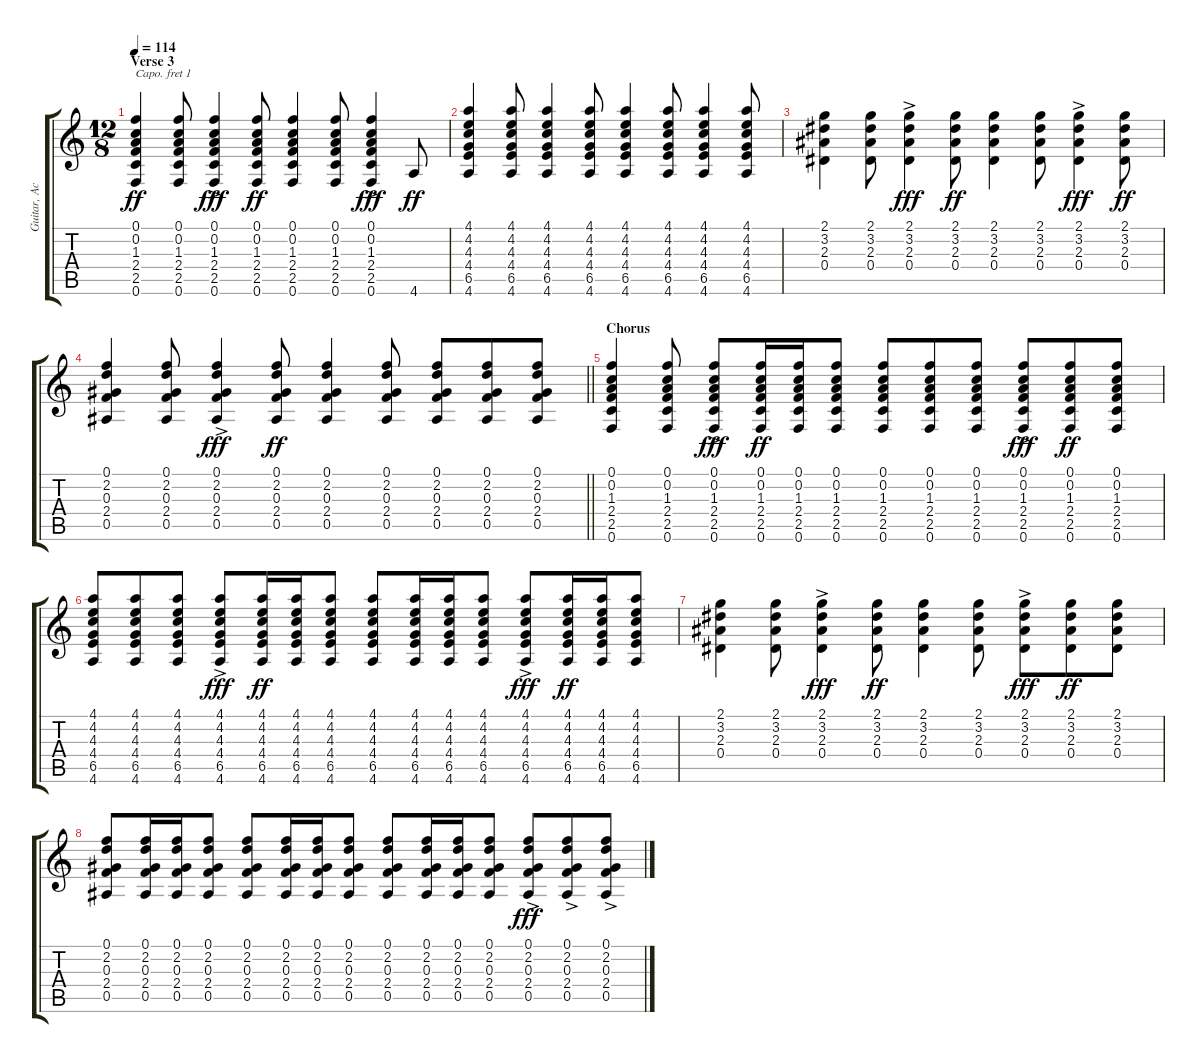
\track ("Guitar, Acoustic (Capo 1st fret)" "Guitar, Ac") {instrument acousticguitarnylon}
\staff {score tabs}
\capo 1
\tuning (E4 B3 G3 D3 A2 E2) {hide}
\ts (12 8)
\section ("" "Verse 3")
\tempo 114
\clef g2
\ks c
(0.1 0.2 1.3 2.4 2.5 0.6).4{dy ff} (0.1 0.2 1.3 2.4 2.5 0.6).8 (0.1{ac} 0.2{ac} 1.3{ac} 2.4{ac} 2.5{ac} 0.6{ac}).4{dy fff} (0.1 0.2 1.3 2.4 2.5 0.6).8{dy ff} (0.1 0.2 1.3 2.4 2.5 0.6).4 (0.1 0.2 1.3 2.4 2.5 0.6).8 (0.1{ac} 0.2{ac} 1.3{ac} 2.4{ac} 2.5{ac} 0.6{ac}).4{dy fff} 4.6.8{dy ff} |
(4.1 4.2 4.3 4.4 6.5 4.6).4 (4.1 4.2 4.3 4.4 6.5 4.6).8 (4.1 4.2 4.3 4.4 6.5 4.6).4 (4.1 4.2 4.3 4.4 6.5 4.6).8 (4.1 4.2 4.3 4.4 6.5 4.6).4 (4.1 4.2 4.3 4.4 6.5 4.6).8 (4.1 4.2 4.3 4.4 6.5 4.6).4 (4.1 4.2 4.3 4.4 6.5 4.6).8 |
(2.1 3.2 2.3 0.4).4 (2.1 3.2 2.3 0.4).8 (2.1{ac} 3.2{ac} 2.3{ac} 0.4{ac}).4{dy fff} (2.1 3.2 2.3 0.4).8{dy ff} (2.1 3.2 2.3 0.4).4 (2.1 3.2 2.3 0.4).8 (2.1{ac} 3.2{ac} 2.3{ac} 0.4{ac}).4{dy fff} (2.1 3.2 2.3 0.4).8{dy ff} |
\barLineRight lightlight
(0.1 2.2 0.3 2.4 0.5).4 (0.1 2.2 0.3 2.4 0.5).8 (0.1{ac} 2.2{ac} 0.3{ac} 2.4{ac} 0.5{ac}).4{dy fff} (0.1 2.2 0.3 2.4 0.5).8{dy ff} (0.1 2.2 0.3 2.4 0.5).4 (0.1 2.2 0.3 2.4 0.5).8 (0.1 2.2 0.3 2.4 0.5).8 (0.1 2.2 0.3 2.4 0.5).8 (0.1 2.2 0.3 2.4 0.5).8 |
\section ("" "Chorus")
(0.1 0.2 1.3 2.4 2.5 0.6).4 (0.1 0.2 1.3 2.4 2.5 0.6).8 (0.1{ac} 0.2{ac} 1.3{ac} 2.4{ac} 2.5{ac} 0.6{ac}).8{dy fff} (0.1 0.2 1.3 2.4 2.5 0.6).16{dy ff} (0.1 0.2 1.3 2.4 2.5 0.6).16 (0.1 0.2 1.3 2.4 2.5 0.6).8 (0.1 0.2 1.3 2.4 2.5 0.6).8 (0.1 0.2 1.3 2.4 2.5 0.6).8 (0.1 0.2 1.3 2.4 2.5 0.6).8 (0.1{ac} 0.2{ac} 1.3{ac} 2.4{ac} 2.5{ac} 0.6{ac}).8{dy fff} (0.1 0.2 1.3 2.4 2.5 0.6).8{dy ff} (0.1 0.2 1.3 2.4 2.5 0.6).8 |
(4.1 4.2 4.3 4.4 6.5 4.6).8 (4.1 4.2 4.3 4.4 6.5 4.6).8 (4.1 4.2 4.3 4.4 6.5 4.6).8 (4.1{ac} 4.2{ac} 4.3{ac} 4.4{ac} 6.5{ac} 4.6{ac}).8{dy fff} (4.1 4.2 4.3 4.4 6.5 4.6).16{dy ff} (4.1 4.2 4.3 4.4 6.5 4.6).16 (4.1 4.2 4.3 4.4 6.5 4.6).8 (4.1 4.2 4.3 4.4 6.5 4.6).8 (4.1 4.2 4.3 4.4 6.5 4.6).16 (4.1 4.2 4.3 4.4 6.5 4.6).16 (4.1 4.2 4.3 4.4 6.5 4.6).8 (4.1{ac} 4.2{ac} 4.3{ac} 4.4{ac} 6.5{ac} 4.6{ac}).8{dy fff} (4.1 4.2 4.3 4.4 6.5 4.6).16{dy ff} (4.1 4.2 4.3 4.4 6.5 4.6).16 (4.1 4.2 4.3 4.4 6.5 4.6).8 |
(2.1 3.2 2.3 0.4).4 (2.1 3.2 2.3 0.4).8 (2.1{ac} 3.2{ac} 2.3{ac} 0.4{ac}).4{dy fff} (2.1 3.2 2.3 0.4).8{dy ff} (2.1 3.2 2.3 0.4).4 (2.1 3.2 2.3 0.4).8 (2.1{ac} 3.2{ac} 2.3{ac} 0.4{ac}).8{dy fff} (2.1 3.2 2.3 0.4).8{dy ff} (2.1 3.2 2.3 0.4).8 |
(0.1 2.2 0.3 2.4 0.5).8 (0.1 2.2 0.3 2.4 0.5).16 (0.1 2.2 0.3 2.4 0.5).16 (0.1 2.2 0.3 2.4 0.5).8 (0.1 2.2 0.3 2.4 0.5).8 (0.1 2.2 0.3 2.4 0.5).16 (0.1 2.2 0.3 2.4 0.5).16 (0.1 2.2 0.3 2.4 0.5).8 (0.1 2.2 0.3 2.4 0.5).8 (0.1 2.2 0.3 2.4 0.5).16 (0.1 2.2 0.3 2.4 0.5).16 (0.1 2.2 0.3 2.4 0.5).8 (0.1{ac} 2.2{ac} 0.3{ac} 2.4{ac} 0.5{ac}).8{dy fff} (0.1{ac} 2.2{ac} 0.3{ac} 2.4{ac} 0.5{ac}).8 (0.1{ac} 2.2{ac} 0.3{ac} 2.4{ac} 0.5{ac}).8
